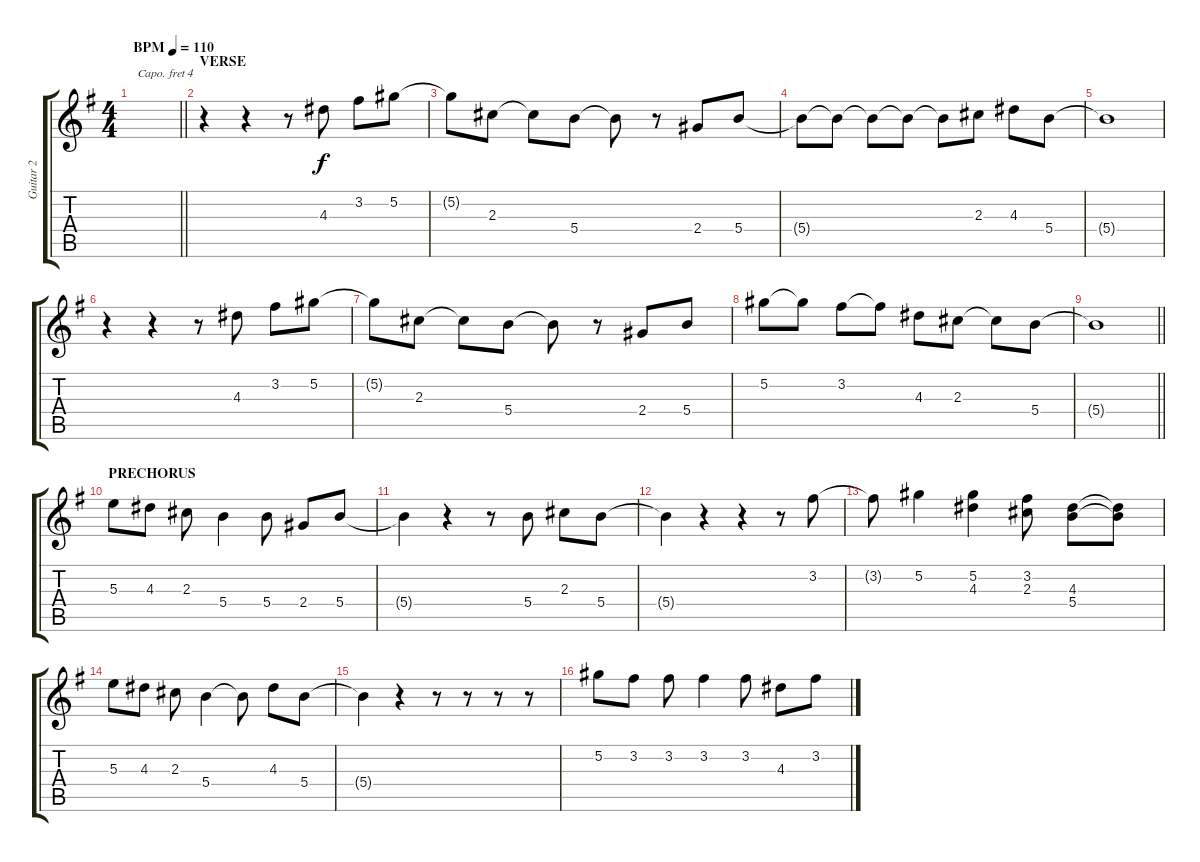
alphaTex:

\track ("Guitar 2" "Guitar 2") {instrument acousticguitarnylon}
\staff {score tabs}
\capo 4
\tuning (E4 B3 G3 D3 A2 E2) {hide}
\ts (4 4)
\tempo (110 "BPM")
\clef g2
\barLineRight lightlight
\ks g
|
\section ("" "VERSE")
r.4 r.4 r.8 4.3.8 3.2.8 5.2.8 |
5.2{t}.8 2.3.8 2.3{t}.8 5.4.8 5.4{t}.8 r.8 2.4.8 5.4.8 |
5.4{t}.8 5.4{t}.8 5.4{t}.8 5.4{t}.8 5.4{t}.8 2.3.8 4.3.8 5.4.8 |
5.4{t}.1 |
r.4 r.4 r.8 4.3.8 3.2.8 5.2.8 |
5.2{t}.8 2.3.8 2.3{t}.8 5.4.8 5.4{t}.8 r.8 2.4.8 5.4.8 |
5.2.8 5.2{t}.8 3.2.8 3.2{t}.8 4.3.8 2.3.8 2.3{t}.8 5.4.8 |
\barLineRight lightlight
5.4{t}.1 |
\section ("" "PRECHORUS")
5.3.8 4.3.8 2.3.8 5.4.4 5.4.8 2.4.8 5.4.8 |
5.4{t}.4 r.4 r.8 5.4.8 2.3.8 5.4.8 |
5.4{t}.4 r.4 r.4 r.8 3.2.8 |
3.2{t}.8 5.2.4 (5.2 4.3).4 (3.2 2.3).8 (4.3 5.4).8 (4.3{t} 5.4{t}).8 |
5.3.8 4.3.8 2.3.8 5.4.4 5.4{t}.8 4.3.8 5.4.8 |
5.4{t}.4 r.4 r.8 r.8 r.8 r.8 |
5.2.8 3.2.8 3.2.8 3.2.4 3.2.8 4.3.8 3.2.8
